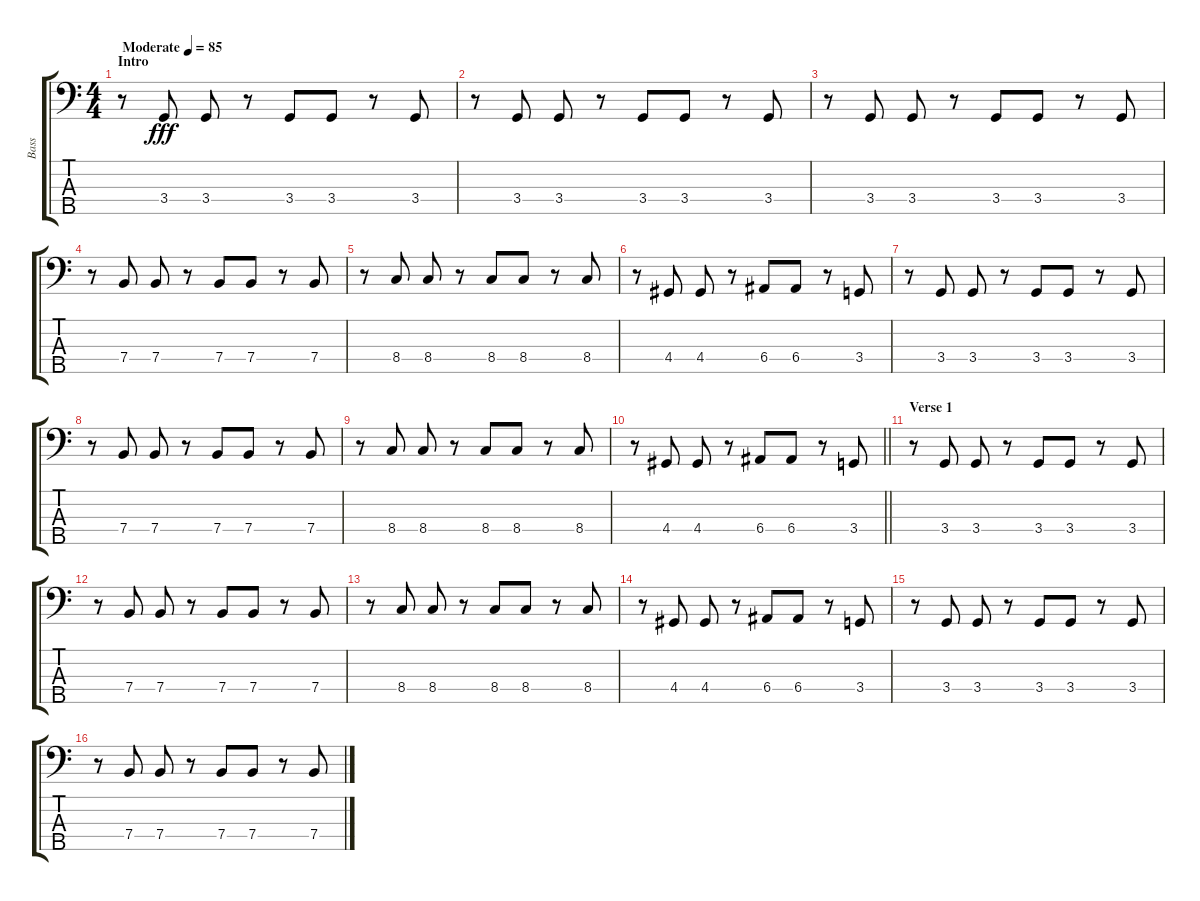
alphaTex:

\track ("Bass" "Bass") {instrument electricbasspick}
\staff {score tabs}
\tuning (G2 D2 A1 E1 B0) {hide}
\ts (4 4)
\section ("" "Intro")
\tempo (85 "Moderate")
\clef f4
\ks c
r.8{dy fff volume 13 instrument electricbassfinger} 3.4.8 3.4.8 r.8 3.4.8 3.4.8 r.8 3.4.8 |
r.8 3.4.8 3.4.8 r.8 3.4.8 3.4.8 r.8 3.4.8 |
r.8 3.4.8 3.4.8 r.8 3.4.8 3.4.8 r.8 3.4.8 |
r.8 7.4.8 7.4.8 r.8 7.4.8 7.4.8 r.8 7.4.8 |
r.8 8.4.8 8.4.8 r.8 8.4.8 8.4.8 r.8 8.4.8 |
r.8 4.4.8 4.4.8 r.8 6.4.8 6.4.8 r.8 3.4.8 |
r.8 3.4.8 3.4.8 r.8 3.4.8 3.4.8 r.8 3.4.8 |
r.8 7.4.8 7.4.8 r.8 7.4.8 7.4.8 r.8 7.4.8 |
r.8 8.4.8 8.4.8 r.8 8.4.8 8.4.8 r.8 8.4.8 |
\barLineRight lightlight
r.8 4.4.8 4.4.8 r.8 6.4.8 6.4.8 r.8 3.4.8 |
\section ("" "Verse 1")
r.8 3.4.8 3.4.8 r.8 3.4.8 3.4.8 r.8 3.4.8 |
r.8 7.4.8 7.4.8 r.8 7.4.8 7.4.8 r.8 7.4.8 |
r.8 8.4.8 8.4.8 r.8 8.4.8 8.4.8 r.8 8.4.8 |
r.8 4.4.8 4.4.8 r.8 6.4.8 6.4.8 r.8 3.4.8 |
r.8 3.4.8 3.4.8 r.8 3.4.8 3.4.8 r.8 3.4.8 |
r.8 7.4.8 7.4.8 r.8 7.4.8 7.4.8 r.8 7.4.8
